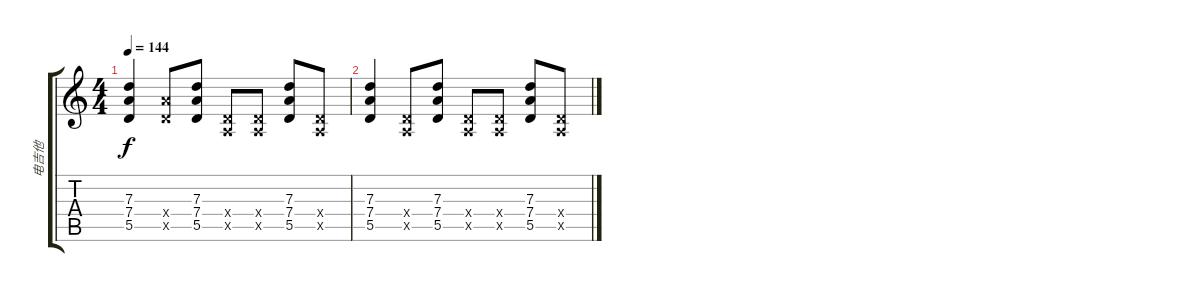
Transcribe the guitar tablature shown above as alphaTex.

\track ("电吉他" "电吉他") {instrument distortionguitar}
\staff {score tabs}
\tuning (E4 B3 G3 D3 A2 E2) {hide}
\ts (4 4)
\tempo 144
\clef g2
\ks c
(7.3 7.4 5.5).4{dy f} (7.4{x} 5.5{x}).8 (7.3 7.4 5.5).8 (0.4{x} 0.5{x}).8 (0.4{x} 0.5{x}).8 (7.3 7.4 5.5).8 (0.4{x} 0.5{x}).8 |
(7.3 7.4 5.5).4 (0.4{x} 0.5{x}).8 (7.3 7.4 5.5).8 (0.4{x} 0.5{x}).8 (0.4{x} 0.5{x}).8 (7.3 7.4 5.5).8 (0.4{x} 0.5{x}).8
